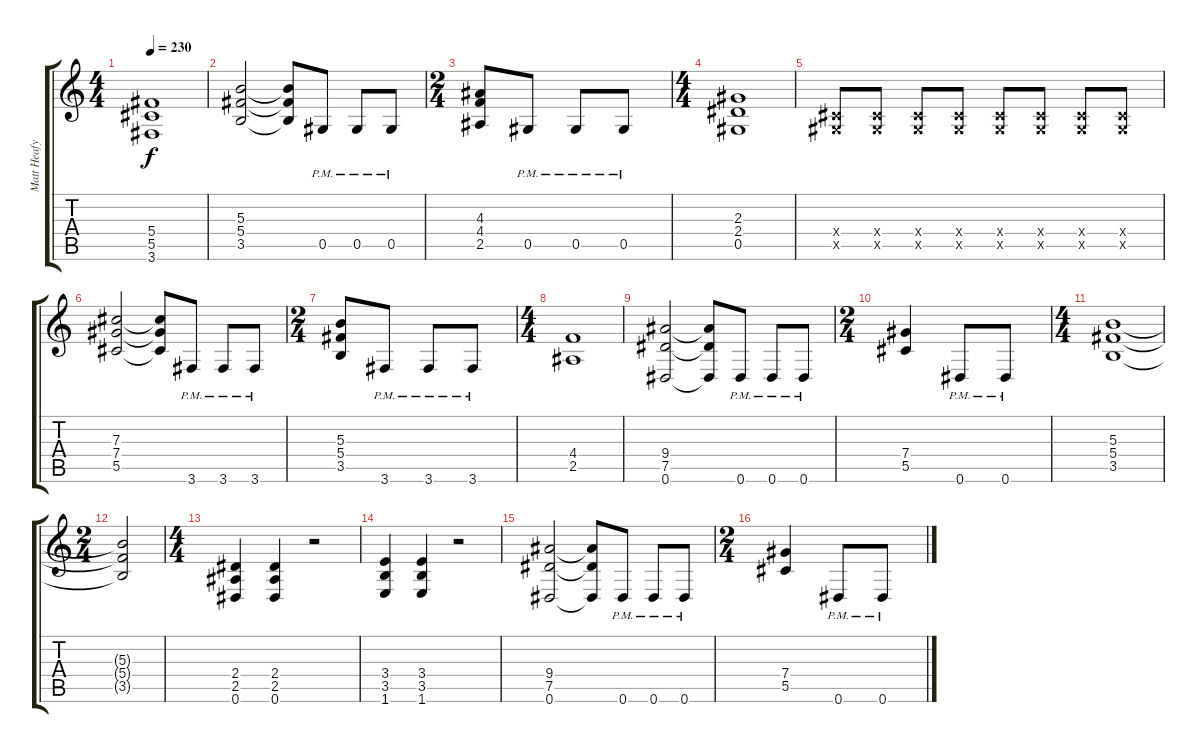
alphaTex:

\track ("Matt Heafy (Rhythm Guitar)" "Matt Heafy") {instrument overdrivenguitar}
\staff {score tabs}
\tuning (Eb4 Bb3 Gb3 Db3 Ab2 Eb2) {hide}
\ts (4 4)
\tempo 230
\clef g2
\ks c
(5.4{t} 5.5{t} 3.6{t}).1{dy f} |
(5.3 5.4 3.5).2 (5.3{t} 5.4{t} 3.5{t}).8 0.5{pm}.8 0.5{pm}.8 0.5{pm}.8 |
\ts (2 4)
(4.3 4.4 2.5).8 0.5{pm}.8 0.5{pm}.8 0.5{pm}.8 |
\ts (4 4)
(2.3 2.4 0.5).1 |
(0.4{x} 0.5{x}).8 (0.4{x} 0.5{x}).8 (0.4{x} 0.5{x}).8 (0.4{x} 0.5{x}).8 (0.4{x} 0.5{x}).8 (0.4{x} 0.5{x}).8 (0.4{x} 0.5{x}).8 (0.4{x} 0.5{x}).8 |
(7.3 7.4 5.5).2 (7.3{t} 7.4{t} 5.5{t}).8 3.6{pm}.8 3.6{pm}.8 3.6{pm}.8 |
\ts (2 4)
(5.3 5.4 3.5).8 3.6{pm}.8 3.6{pm}.8 3.6{pm}.8 |
\ts (4 4)
(4.4 2.5).1 |
(9.4 7.5 0.6).2 (9.4{t} 7.5{t} 0.6{t}).8 0.6{pm}.8 0.6{pm}.8 0.6{pm}.8 |
\ts (2 4)
(7.4 5.5).4 0.6{pm}.8 0.6{pm}.8 |
\ts (4 4)
(5.3 5.4 3.5).1 |
\ts (2 4)
(5.3{t} 5.4{t} 3.5{t}).2 |
\ts (4 4)
(2.4 2.5 0.6).4 (2.4 2.5 0.6).4 r.2 |
(3.4 3.5 1.6).4 (3.4 3.5 1.6).4 r.2 |
(9.4 7.5 0.6).2 (9.4{t} 7.5{t} 0.6{t}).8 0.6{pm}.8 0.6{pm}.8 0.6{pm}.8 |
\ts (2 4)
(7.4 5.5).4 0.6{pm}.8 0.6{pm}.8
